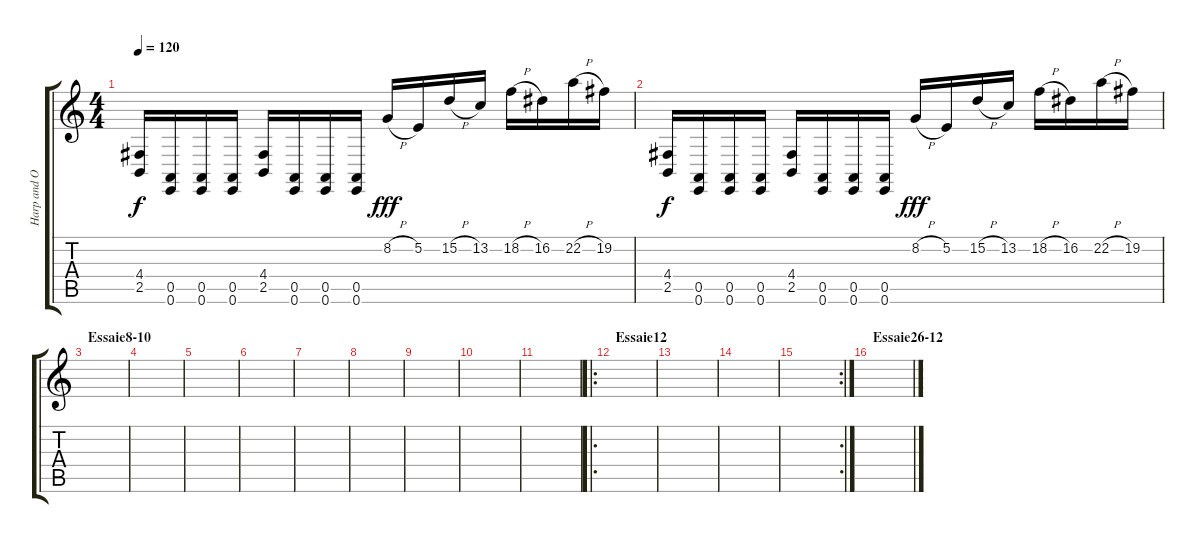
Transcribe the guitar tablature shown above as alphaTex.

\track ("Harp and Orchestra" "Harp and O") {instrument orchestrahit}
\staff {score tabs}
\tuning (E4 B3 G3 D3 A2 E2) {hide}
\ts (4 4)
\tempo 120
\clef g2
\ks c
(4.4 2.5).16{dy f} (0.5 0.6).16 (0.5 0.6).16 (0.5 0.6).16 (4.4 2.5).16 (0.5 0.6).16 (0.5 0.6).16 (0.5 0.6).16 8.2{h}.16{dy fff} 5.2.16 15.2{h}.16 13.2.16 18.2{h}.16 16.2.16 22.2{h}.16 19.2.16 |
(4.4 2.5).16{dy f} (0.5 0.6).16 (0.5 0.6).16 (0.5 0.6).16 (4.4 2.5).16 (0.5 0.6).16 (0.5 0.6).16 (0.5 0.6).16 8.2{h}.16{dy fff} 5.2.16 15.2{h}.16 13.2.16 18.2{h}.16 16.2.16 22.2{h}.16 19.2.16 |
\section ("" "Essaie8-10")
|
|
|
|
|
|
|
|
|
\ro
\section ("" "Essaie12")
|
|
|
\rc 2
|
\section ("" "Essaie26-12")
